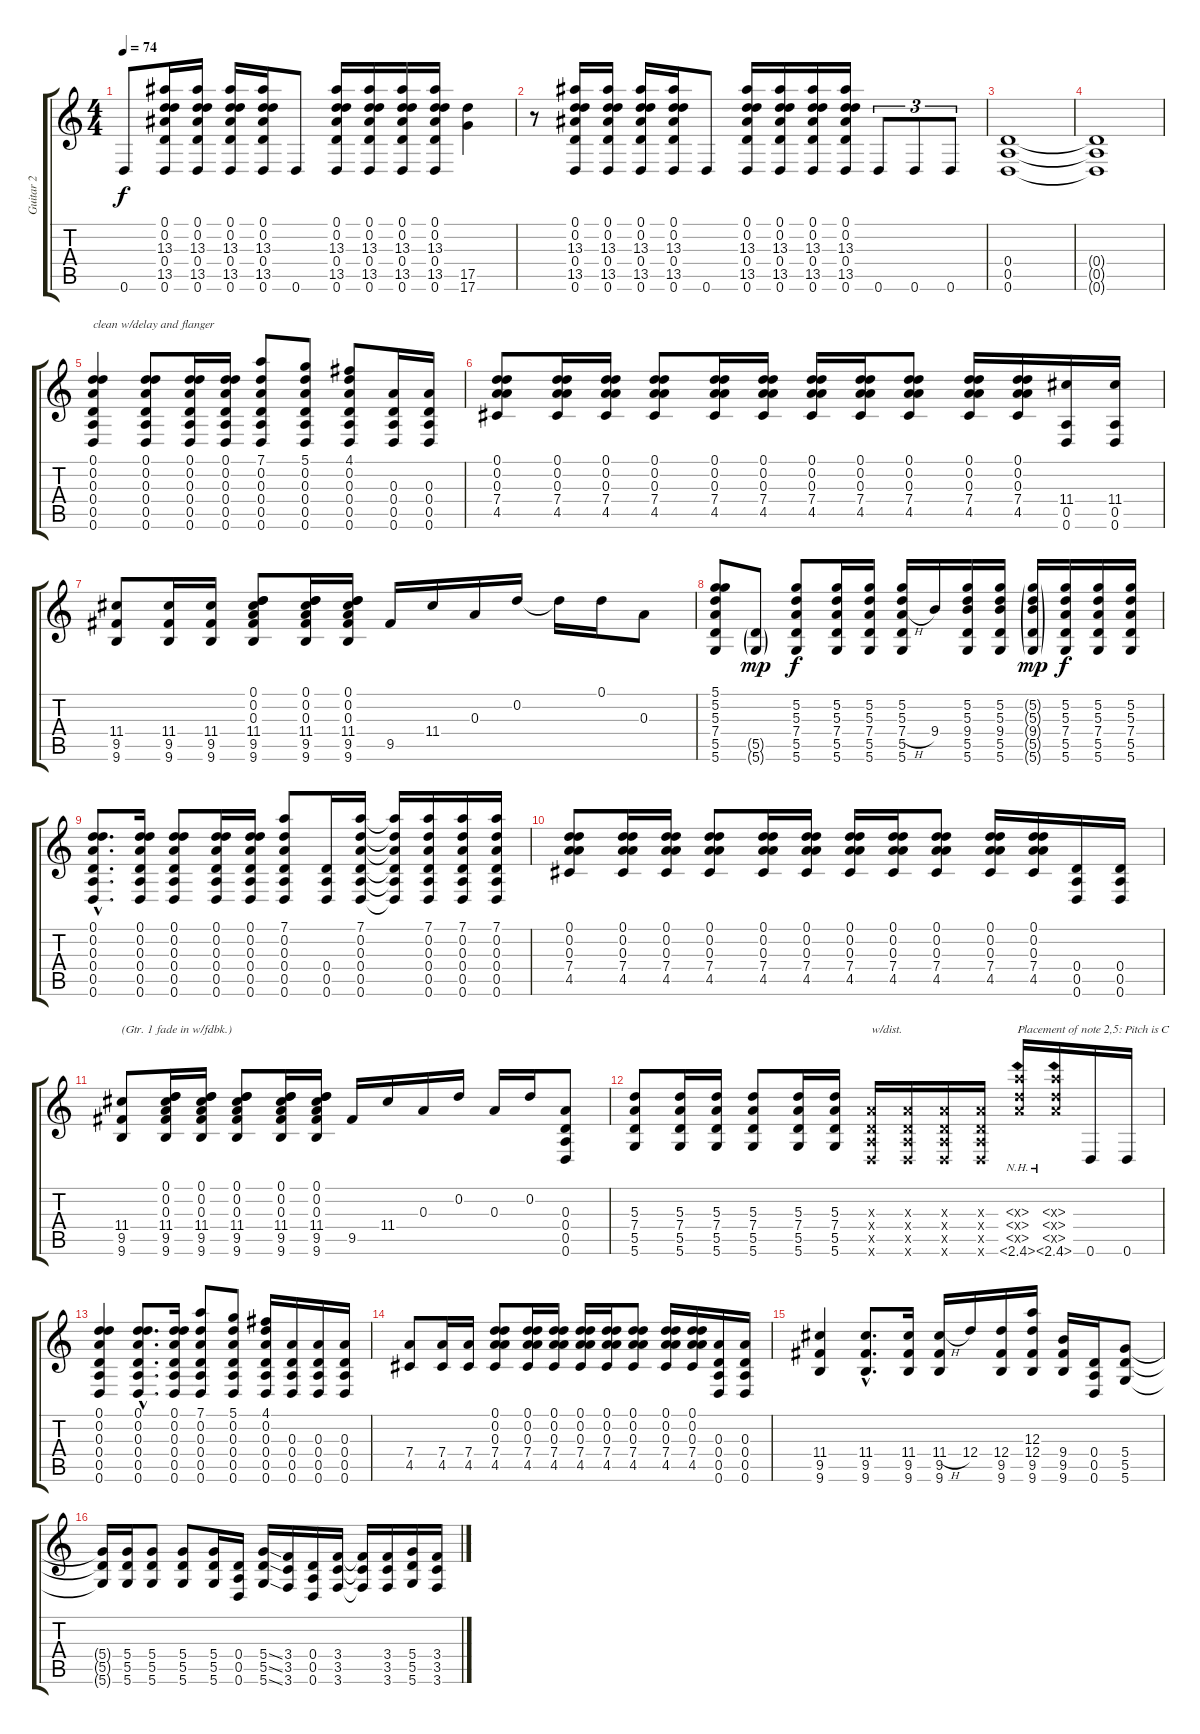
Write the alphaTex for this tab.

\track ("Guitar 2" "Guitar 2") {instrument distortionguitar}
\staff {score tabs}
\tuning (D4 D4 A3 D3 A2 D2) {hide}
\ts (4 4)
\tempo 74
\clef g2
\ks c
0.6.8{dy f} (0.1 0.2 13.3 0.4 13.5 0.6).16 (0.1 0.2 13.3 0.4 13.5 0.6).16 (0.1 0.2 13.3 0.4 13.5 0.6).16 (0.1 0.2 13.3 0.4 13.5 0.6).16 0.6.8 (0.1 0.2 13.3 0.4 13.5 0.6).16 (0.1 0.2 13.3 0.4 13.5 0.6).16 (0.1 0.2 13.3 0.4 13.5 0.6).16 (0.1 0.2 13.3 0.4 13.5 0.6).16 (17.5 17.6).4 |
r.8 (0.1 0.2 13.3 0.4 13.5 0.6).16 (0.1 0.2 13.3 0.4 13.5 0.6).16 (0.1 0.2 13.3 0.4 13.5 0.6).16 (0.1 0.2 13.3 0.4 13.5 0.6).16 0.6.8 (0.1 0.2 13.3 0.4 13.5 0.6).16 (0.1 0.2 13.3 0.4 13.5 0.6).16 (0.1 0.2 13.3 0.4 13.5 0.6).16 (0.1 0.2 13.3 0.4 13.5 0.6).16 0.6.8{tu (3 2)} 0.6.8{tu (3 2)} 0.6.8{tu (3 2)} |
(0.4 0.5 0.6).1 |
(0.4{t} 0.5{t} 0.6{t}).1 |
(0.1 0.2 0.3 0.4 0.5 0.6).4{txt "clean w/delay and flanger" instrument electricguitarclean} (0.1 0.2 0.3 0.4 0.5 0.6).8 (0.1 0.2 0.3 0.4 0.5 0.6).16 (0.1 0.2 0.3 0.4 0.5 0.6).16 (7.1 0.2 0.3 0.4 0.5 0.6).8 (5.1 0.2 0.3 0.4 0.5 0.6).8 (4.1 0.2 0.3 0.4 0.5 0.6).8 (0.3 0.4 0.5 0.6).16 (0.3 0.4 0.5 0.6).16 |
(0.1 0.2 0.3 7.4 4.5).8 (0.1 0.2 0.3 7.4 4.5).16 (0.1 0.2 0.3 7.4 4.5).16 (0.1 0.2 0.3 7.4 4.5).8 (0.1 0.2 0.3 7.4 4.5).16 (0.1 0.2 0.3 7.4 4.5).16 (0.1 0.2 0.3 7.4 4.5).16 (0.1 0.2 0.3 7.4 4.5).16 (0.1 0.2 0.3 7.4 4.5).8 (0.1 0.2 0.3 7.4 4.5).16 (0.1 0.2 0.3 7.4 4.5).16 (11.4 0.5 0.6).16 (11.4 0.5 0.6).16 |
(11.4 9.5 9.6).8 (11.4 9.5 9.6).16 (11.4 9.5 9.6).16 (0.1 0.2 0.3 11.4 9.5 9.6).8 (0.1 0.2 0.3 11.4 9.5 9.6).16 (0.1 0.2 0.3 11.4 9.5 9.6).16 9.5.16 11.4.16 0.3.16 0.2.16 0.2{t}.16 0.1.16 0.3.8 |
(5.1 5.2 5.3 7.4 5.5 5.6).8 (5.5{g} 5.6{g}).8{dy mp} (5.2 5.3 7.4 5.5 5.6).8{dy f} (5.2 5.3 7.4 5.5 5.6).16 (5.2 5.3 7.4 5.5 5.6).16 (5.2 5.3 7.4{h} 5.5 5.6).16 9.4.16 (5.2 5.3 9.4 5.5 5.6).16 (5.2 5.3 9.4 5.5 5.6).16 (5.2{g} 5.3{g} 9.4{g} 5.5{g} 5.6{g}).16{dy mp} (5.2 5.3 7.4 5.5 5.6).16{dy f} (5.2 5.3 7.4 5.5 5.6).16 (5.2 5.3 7.4 5.5 5.6).16 |
(0.1{hac} 0.2{hac} 0.3{hac} 0.4{hac} 0.5{hac} 0.6{hac}).8{d} (0.1 0.2 0.3 0.4 0.5 0.6).16 (0.1 0.2 0.3 0.4 0.5 0.6).8 (0.1 0.2 0.3 0.4 0.5 0.6).16 (0.1 0.2 0.3 0.4 0.5 0.6).16 (7.1 0.2 0.3 0.4 0.5 0.6).8 (0.4 0.5 0.6).16 (7.1 0.2 0.3 0.4 0.5 0.6).16 (7.1{t} 0.2{t} 0.3{t} 0.4{t} 0.5{t} 0.6{t}).16 (7.1 0.2 0.3 0.4 0.5 0.6).16 (7.1 0.2 0.3 0.4 0.5 0.6).16 (7.1 0.2 0.3 0.4 0.5 0.6).16 |
(0.1 0.2 0.3 7.4 4.5).8 (0.1 0.2 0.3 7.4 4.5).16 (0.1 0.2 0.3 7.4 4.5).16 (0.1 0.2 0.3 7.4 4.5).8 (0.1 0.2 0.3 7.4 4.5).16 (0.1 0.2 0.3 7.4 4.5).16 (0.1 0.2 0.3 7.4 4.5).16 (0.1 0.2 0.3 7.4 4.5).16 (0.1 0.2 0.3 7.4 4.5).8 (0.1 0.2 0.3 7.4 4.5).16 (0.1 0.2 0.3 7.4 4.5).16 (0.4 0.5 0.6).16 (0.4 0.5 0.6).16 |
(11.4 9.5 9.6).8{txt "(Gtr. 1 fade in w/fdbk.)"} (0.1 0.2 0.3 11.4 9.5 9.6).16 (0.1 0.2 0.3 11.4 9.5 9.6).16 (0.1 0.2 0.3 11.4 9.5 9.6).8 (0.1 0.2 0.3 11.4 9.5 9.6).16 (0.1 0.2 0.3 11.4 9.5 9.6).16 9.5.16 11.4.16 0.3.16 0.2.16 0.3.16 0.2.16 (0.3 0.4 0.5 0.6).8 |
(5.3 7.4 5.5 5.6).8 (5.3 7.4 5.5 5.6).16 (5.3 7.4 5.5 5.6).16 (5.3 7.4 5.5 5.6).8 (5.3 7.4 5.5 5.6).16 (5.3 7.4 5.5 5.6).16 (0.3{x} 0.4{x} 0.5{x} 0.6{x}).16{txt "w/dist." instrument distortionguitar} (0.3{x} 0.4{x} 0.5{x} 0.6{x}).16 (0.3{x} 0.4{x} 0.5{x} 0.6{x}).16 (0.3{x} 0.4{x} 0.5{x} 0.6{x}).16 (0.3{nh x} 0.4{nh x} 0.5{nh x} 2.6{nh}).16{txt "Placement of note 2,5: Pitch is C"} (0.3{nh x} 0.4{nh x} 0.5{nh x} 2.6{nh}).16 0.6.16 0.6.16 |
(0.1 0.2 0.3 0.4 0.5 0.6).4 (0.1{hac} 0.2{hac} 0.3{hac} 0.4{hac} 0.5{hac} 0.6{hac}).8{d} (0.1 0.2 0.3 0.4 0.5 0.6).16 (7.1 0.2 0.3 0.4 0.5 0.6).8 (5.1 0.2 0.3 0.4 0.5 0.6).8 (4.1 0.2 0.3 0.4 0.5 0.6).16 (0.3 0.4 0.5 0.6).16 (0.3 0.4 0.5 0.6).16 (0.3 0.4 0.5 0.6).16 |
(7.4 4.5).8 (7.4 4.5).16 (7.4 4.5).16 (0.1 0.2 0.3 7.4 4.5).8 (0.1 0.2 0.3 7.4 4.5).16 (0.1 0.2 0.3 7.4 4.5).16 (0.1 0.2 0.3 7.4 4.5).16 (0.1 0.2 0.3 7.4 4.5).16 (0.1 0.2 0.3 7.4 4.5).8 (0.1 0.2 0.3 7.4 4.5).16 (0.1 0.2 0.3 7.4 4.5).16 (0.3 0.4 0.5 0.6).16 (0.3 0.4 0.5 0.6).16 |
(11.4 9.5 9.6).4 (11.4{hac} 9.5{hac} 9.6{hac}).8{d} (11.4 9.5 9.6).16 (11.4{h} 9.5 9.6).16 12.4.16 (12.4 9.5 9.6).16 (12.3 12.4 9.5 9.6).16 (9.4 9.5 9.6).16 (0.4 0.5 0.6).16 (5.4 5.5 5.6).8 |
(5.4{t} 5.5{t} 5.6{t}).16 (5.4 5.5 5.6).16 (5.4 5.5 5.6).8 (5.4 5.5 5.6).8 (5.4 5.5 5.6).16 (0.4 0.5 0.6).16 (5.4{ss} 5.5{ss} 5.6{ss}).16 (3.4 3.5 3.6).16 (0.4 0.5 0.6).16 (3.4 3.5 3.6).16 (3.4{t} 3.5{t} 3.6{t}).16 (3.4 3.5 3.6).16 (5.4 5.5 5.6).16 (3.4 3.5 3.6).16
